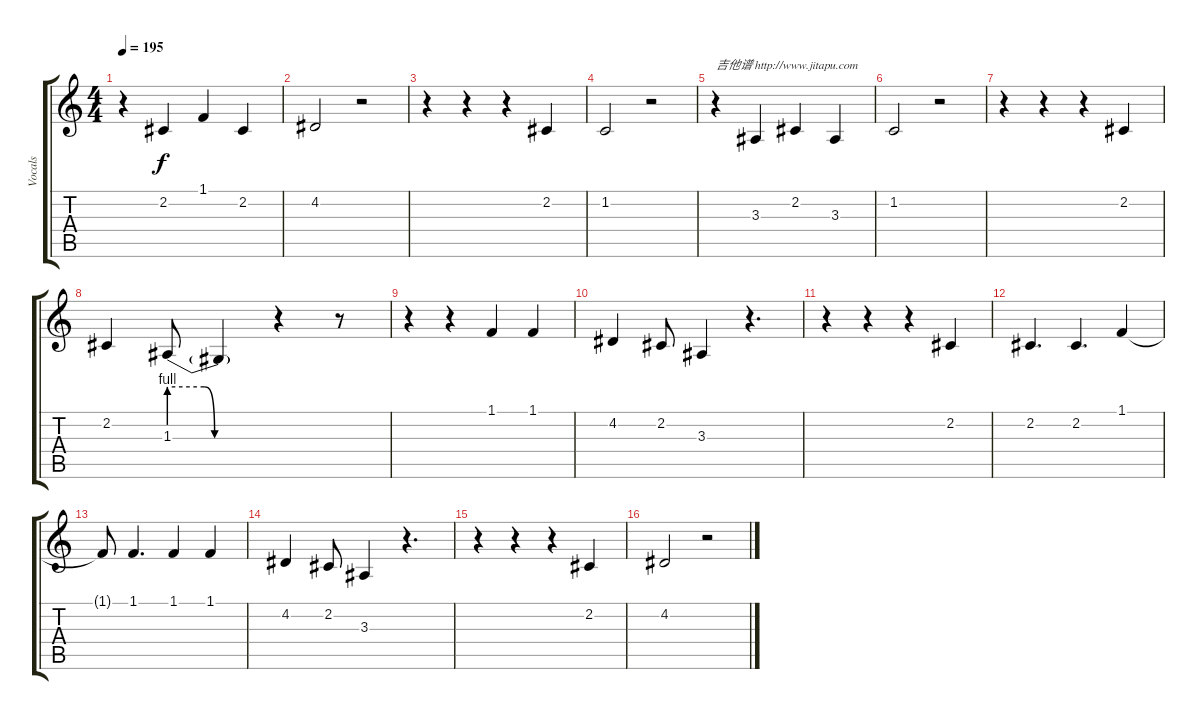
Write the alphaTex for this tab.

\track ("Vocals" "Vocals") {instrument bassoon}
\staff {score tabs}
\tuning (E4 B3 G3 D3 A2 E2) {hide}
\ts (4 4)
\tempo 195
\clef g2
\ks c
r.4{dy f} 2.2.4 1.1.4 2.2.4 |
4.2.2 r.2 |
r.4 r.4 r.4 2.2.4 |
1.2.2 r.2 |
r.4{txt "吉他谱 http://www.jitapu.com"} 3.3.4 2.2.4 3.3.4 |
1.2.2 r.2 |
r.4 r.4 r.4 2.2.4 |
2.2.4 1.3{be (custom 0 4 20 4 26 0 28 0 40 0 60 0)}.8 1.3{t}.4 r.4 r.8 |
r.4 r.4 1.1.4 1.1.4 |
4.2.4 2.2.8 3.3.4 r.4{d} |
r.4 r.4 r.4 2.2.4 |
2.2.4{d} 2.2.4{d} 1.1.4 |
1.1{t}.8 1.1.4{d} 1.1.4 1.1.4 |
4.2.4 2.2.8 3.3.4 r.4{d} |
r.4 r.4 r.4 2.2.4 |
4.2.2 r.2
